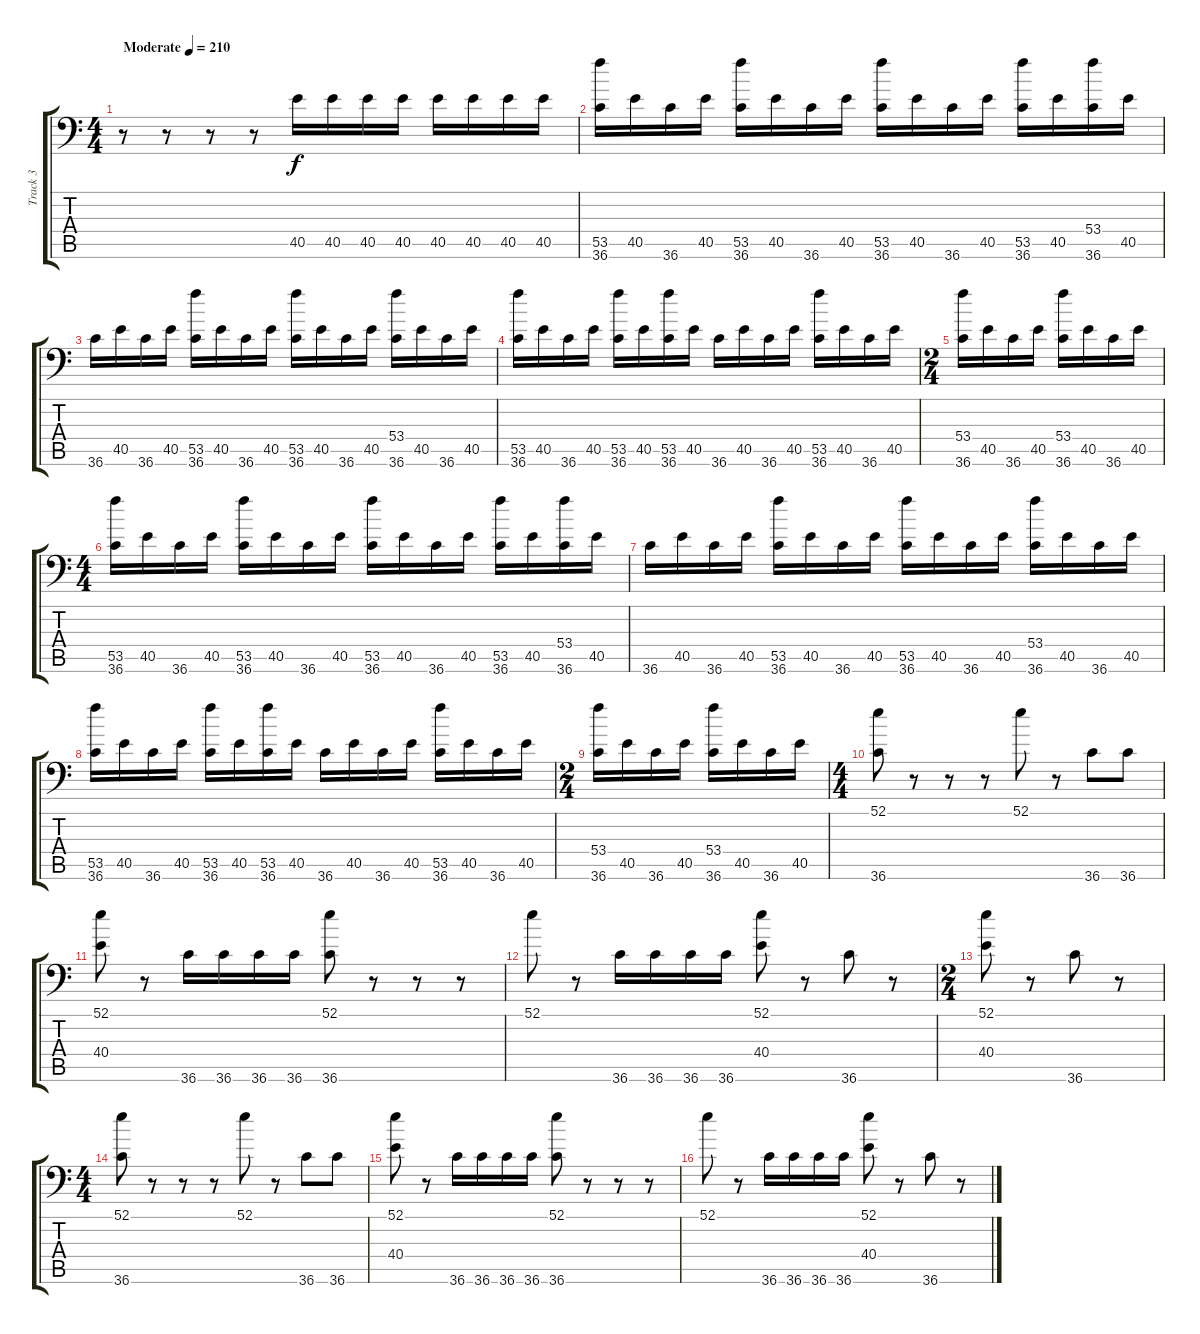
\track ("Track 3" "Track 3") {instrument acousticgrandpiano}
\staff {score tabs}
\tuning (C-1 C-1 C-1 C-1 C-1 C-1) {hide}
\ts (4 4)
\tempo (210 "Moderate")
\clef f4
\ks c
r.8{dy f instrument acousticgrandpiano} r.8 r.8 r.8 40.5.16 40.5.16 40.5.16 40.5.16 40.5.16 40.5.16 40.5.16 40.5.16 |
(53.5 36.6).16 40.5.16 36.6.16 40.5.16 (53.5 36.6).16 40.5.16 36.6.16 40.5.16 (53.5 36.6).16 40.5.16 36.6.16 40.5.16 (53.5 36.6).16 40.5.16 (53.4 36.6).16 40.5.16 |
36.6.16 40.5.16 36.6.16 40.5.16 (53.5 36.6).16 40.5.16 36.6.16 40.5.16 (53.5 36.6).16 40.5.16 36.6.16 40.5.16 (53.4 36.6).16 40.5.16 36.6.16 40.5.16 |
(53.5 36.6).16 40.5.16 36.6.16 40.5.16 (53.5 36.6).16 40.5.16 (53.5 36.6).16 40.5.16 36.6.16 40.5.16 36.6.16 40.5.16 (53.5 36.6).16 40.5.16 36.6.16 40.5.16 |
\ts (2 4)
(53.4 36.6).16 40.5.16 36.6.16 40.5.16 (53.4 36.6).16 40.5.16 36.6.16 40.5.16 |
\ts (4 4)
(53.5 36.6).16 40.5.16 36.6.16 40.5.16 (53.5 36.6).16 40.5.16 36.6.16 40.5.16 (53.5 36.6).16 40.5.16 36.6.16 40.5.16 (53.5 36.6).16 40.5.16 (53.4 36.6).16 40.5.16 |
36.6.16 40.5.16 36.6.16 40.5.16 (53.5 36.6).16 40.5.16 36.6.16 40.5.16 (53.5 36.6).16 40.5.16 36.6.16 40.5.16 (53.4 36.6).16 40.5.16 36.6.16 40.5.16 |
(53.5 36.6).16 40.5.16 36.6.16 40.5.16 (53.5 36.6).16 40.5.16 (53.5 36.6).16 40.5.16 36.6.16 40.5.16 36.6.16 40.5.16 (53.5 36.6).16 40.5.16 36.6.16 40.5.16 |
\ts (2 4)
(53.4 36.6).16 40.5.16 36.6.16 40.5.16 (53.4 36.6).16 40.5.16 36.6.16 40.5.16 |
\ts (4 4)
(52.1 36.6).8 r.8 r.8 r.8 52.1.8 r.8 36.6.8 36.6.8 |
(52.1 40.4).8 r.8 36.6.16 36.6.16 36.6.16 36.6.16 (52.1 36.6).8 r.8 r.8 r.8 |
52.1.8 r.8 36.6.16 36.6.16 36.6.16 36.6.16 (52.1 40.4).8 r.8 36.6.8 r.8 |
\ts (2 4)
(52.1 40.4).8 r.8 36.6.8 r.8 |
\ts (4 4)
(52.1 36.6).8 r.8 r.8 r.8 52.1.8 r.8 36.6.8 36.6.8 |
(52.1 40.4).8 r.8 36.6.16 36.6.16 36.6.16 36.6.16 (52.1 36.6).8 r.8 r.8 r.8 |
52.1.8 r.8 36.6.16 36.6.16 36.6.16 36.6.16 (52.1 40.4).8 r.8 36.6.8 r.8
